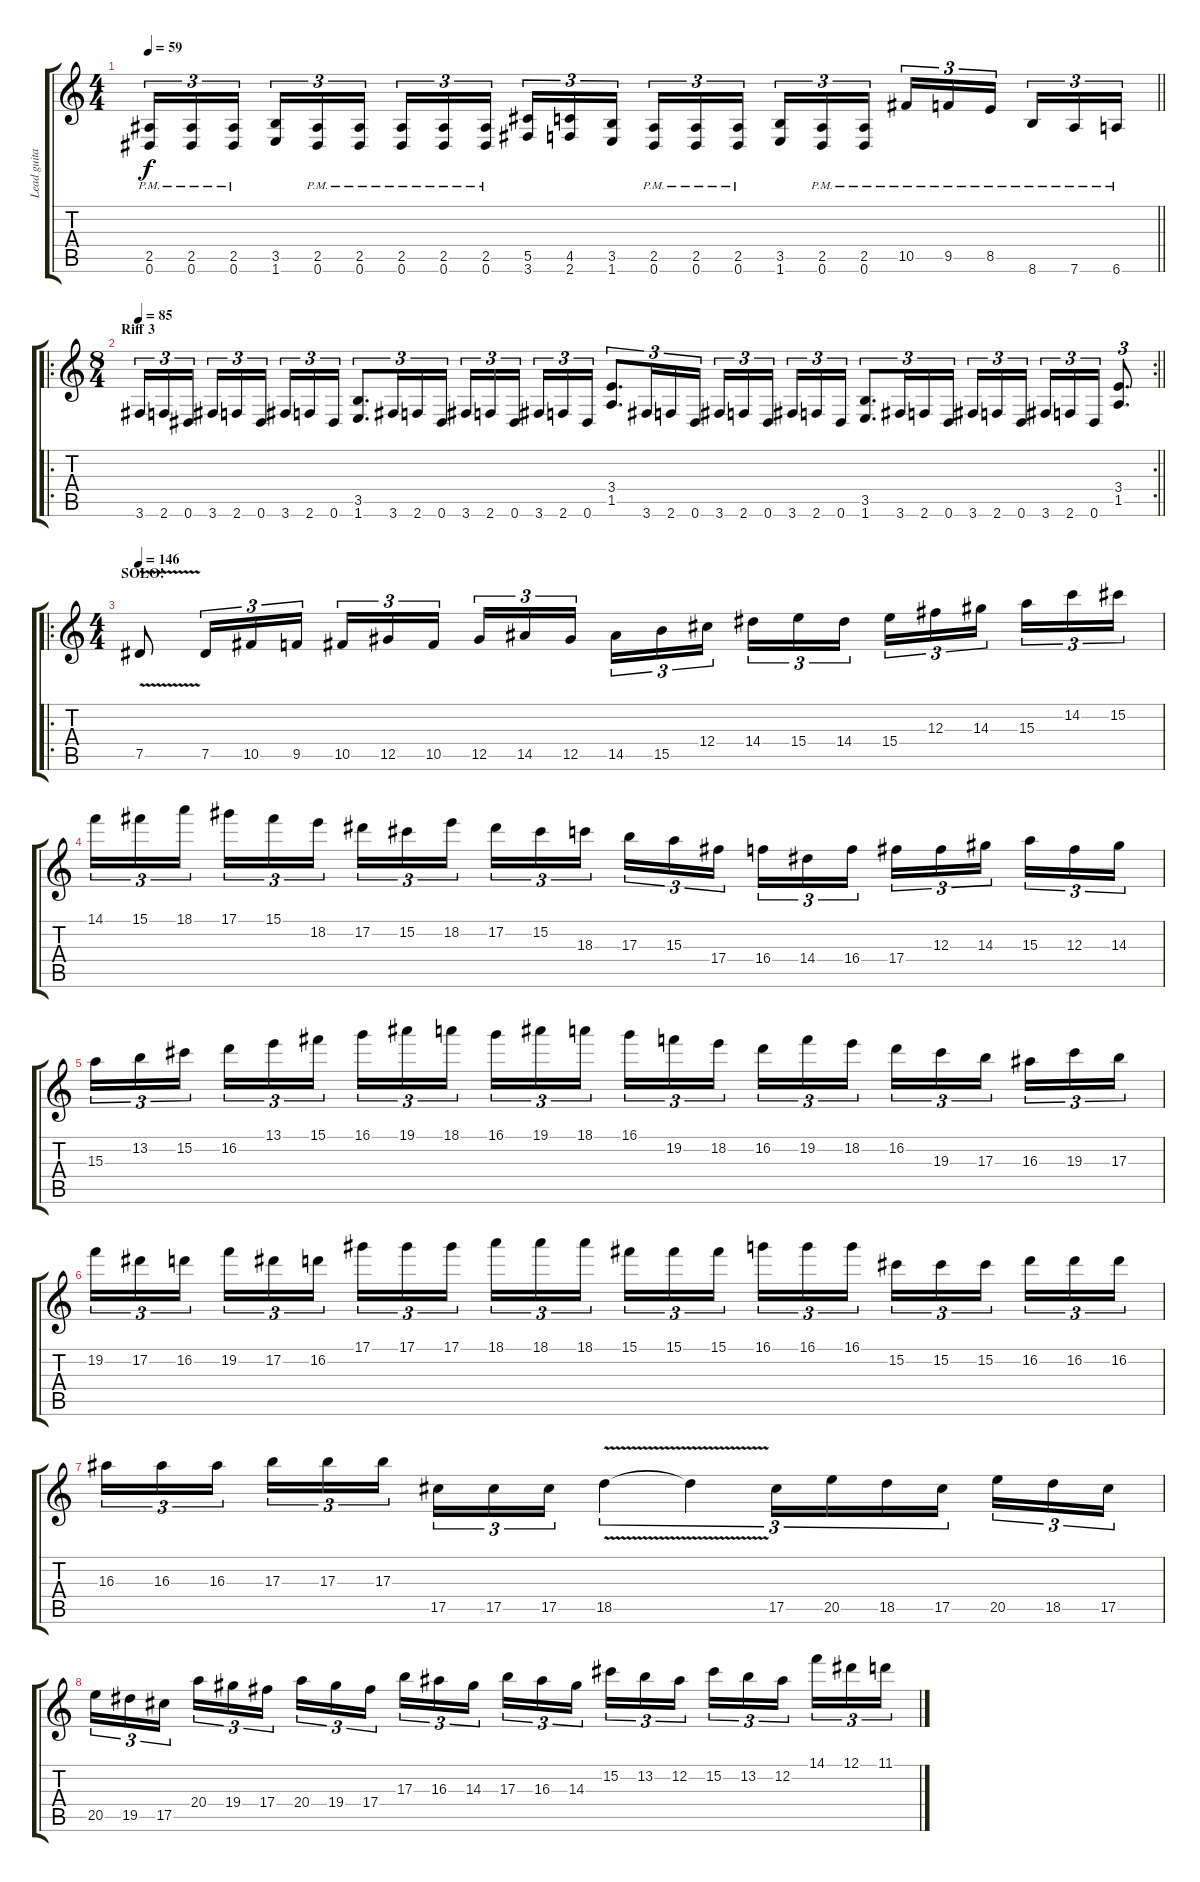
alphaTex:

\track ("Lead guitar" "Lead guita") {instrument distortionguitar}
\staff {score tabs}
\tuning (Eb4 Bb3 Gb3 Db3 Ab2 Eb2) {hide}
\ts (4 4)
\tempo 59
\clef g2
\barLineRight lightlight
\ks c
(2.5{pm} 0.6{pm}).16{tu (3 2) dy f} (2.5{pm} 0.6{pm}).16{tu (3 2)} (2.5{pm} 0.6{pm}).16{tu (3 2) beam splitsecondary} (3.5 1.6).16{tu (3 2)} (2.5{pm} 0.6{pm}).16{tu (3 2)} (2.5{pm} 0.6{pm}).16{tu (3 2)} (2.5{pm} 0.6{pm}).16{tu (3 2)} (2.5{pm} 0.6{pm}).16{tu (3 2)} (2.5{pm} 0.6{pm}).16{tu (3 2) beam splitsecondary} (5.5 3.6).16{tu (3 2)} (4.5 2.6).16{tu (3 2)} (3.5 1.6).16{tu (3 2)} (2.5{pm} 0.6{pm}).16{tu (3 2)} (2.5{pm} 0.6{pm}).16{tu (3 2)} (2.5{pm} 0.6{pm}).16{tu (3 2) beam splitsecondary} (3.5 1.6).16{tu (3 2)} (2.5{pm} 0.6{pm}).16{tu (3 2)} (2.5{pm} 0.6{pm}).16{tu (3 2)} 10.5{pm}.16{tu (3 2)} 9.5{pm}.16{tu (3 2)} 8.5{pm}.16{tu (3 2) beam splitsecondary} 8.6{pm}.16{tu (3 2)} 7.6{pm}.16{tu (3 2)} 6.6{pm}.16{tu (3 2)} |
\ro
\rc 2
\ts (8 4)
\section ("" "Riff 3")
\tempo 85
\barLineRight lightlight
3.6.16{tu (3 2)} 2.6.16{tu (3 2)} 0.6.16{tu (3 2) beam splitsecondary} 3.6.16{tu (3 2)} 2.6.16{tu (3 2)} 0.6.16{tu (3 2)} 3.6.16{tu (3 2)} 2.6.16{tu (3 2)} 0.6.16{tu (3 2)} (3.5 1.6).8{d tu (3 2)} 3.6.16{tu (3 2)} 2.6.16{tu (3 2)} 0.6.16{tu (3 2) beam splitsecondary} 3.6.16{tu (3 2)} 2.6.16{tu (3 2)} 0.6.16{tu (3 2)} 3.6.16{tu (3 2)} 2.6.16{tu (3 2)} 0.6.16{tu (3 2)} (3.4 1.5).8{d tu (3 2)} 3.6.16{tu (3 2)} 2.6.16{tu (3 2)} 0.6.16{tu (3 2) beam splitsecondary} 3.6.16{tu (3 2)} 2.6.16{tu (3 2)} 0.6.16{tu (3 2)} 3.6.16{tu (3 2)} 2.6.16{tu (3 2)} 0.6.16{tu (3 2)} (3.5 1.6).8{d tu (3 2)} 3.6.16{tu (3 2)} 2.6.16{tu (3 2)} 0.6.16{tu (3 2) beam splitsecondary} 3.6.16{tu (3 2)} 2.6.16{tu (3 2)} 0.6.16{tu (3 2)} 3.6.16{tu (3 2)} 2.6.16{tu (3 2)} 0.6.16{tu (3 2)} (3.4 1.5).8{d tu (3 2)} |
\ro
\ts (4 4)
\section ("" "SOLO!")
\tempo 146
7.5{v}.8 7.5.16{tu (3 2)} 10.5.16{tu (3 2)} 9.5.16{tu (3 2)} 10.5.16{tu (3 2)} 12.5.16{tu (3 2)} 10.5.16{tu (3 2) beam splitsecondary} 12.5.16{tu (3 2)} 14.5.16{tu (3 2)} 12.5.16{tu (3 2)} 14.5.16{tu (3 2)} 15.5.16{tu (3 2)} 12.4.16{tu (3 2) beam splitsecondary} 14.4.16{tu (3 2)} 15.4.16{tu (3 2)} 14.4.16{tu (3 2)} 15.4.16{tu (3 2)} 12.3.16{tu (3 2)} 14.3.16{tu (3 2) beam splitsecondary} 15.3.16{tu (3 2)} 14.2.16{tu (3 2)} 15.2.16{tu (3 2)} |
14.1.16{tu (3 2)} 15.1.16{tu (3 2)} 18.1.16{tu (3 2) beam splitsecondary} 17.1.16{tu (3 2)} 15.1.16{tu (3 2)} 18.2.16{tu (3 2)} 17.2.16{tu (3 2)} 15.2.16{tu (3 2)} 18.2.16{tu (3 2) beam splitsecondary} 17.2.16{tu (3 2)} 15.2.16{tu (3 2)} 18.3.16{tu (3 2)} 17.3.16{tu (3 2)} 15.3.16{tu (3 2)} 17.4.16{tu (3 2) beam splitsecondary} 16.4.16{tu (3 2)} 14.4.16{tu (3 2)} 16.4.16{tu (3 2)} 17.4.16{tu (3 2)} 12.3.16{tu (3 2)} 14.3.16{tu (3 2) beam splitsecondary} 15.3.16{tu (3 2)} 12.3.16{tu (3 2)} 14.3.16{tu (3 2)} |
15.3.16{tu (3 2)} 13.2.16{tu (3 2)} 15.2.16{tu (3 2) beam splitsecondary} 16.2.16{tu (3 2)} 13.1.16{tu (3 2)} 15.1.16{tu (3 2)} 16.1.16{tu (3 2)} 19.1.16{tu (3 2)} 18.1.16{tu (3 2) beam splitsecondary} 16.1.16{tu (3 2)} 19.1.16{tu (3 2)} 18.1.16{tu (3 2)} 16.1.16{tu (3 2)} 19.2.16{tu (3 2)} 18.2.16{tu (3 2) beam splitsecondary} 16.2.16{tu (3 2)} 19.2.16{tu (3 2)} 18.2.16{tu (3 2)} 16.2.16{tu (3 2)} 19.3.16{tu (3 2)} 17.3.16{tu (3 2) beam splitsecondary} 16.3.16{tu (3 2)} 19.3.16{tu (3 2)} 17.3.16{tu (3 2)} |
19.2.16{tu (3 2)} 17.2.16{tu (3 2)} 16.2.16{tu (3 2) beam splitsecondary} 19.2.16{tu (3 2)} 17.2.16{tu (3 2)} 16.2.16{tu (3 2)} 17.1.16{tu (3 2)} 17.1.16{tu (3 2)} 17.1.16{tu (3 2) beam splitsecondary} 18.1.16{tu (3 2)} 18.1.16{tu (3 2)} 18.1.16{tu (3 2)} 15.1.16{tu (3 2)} 15.1.16{tu (3 2)} 15.1.16{tu (3 2) beam splitsecondary} 16.1.16{tu (3 2)} 16.1.16{tu (3 2)} 16.1.16{tu (3 2)} 15.2.16{tu (3 2)} 15.2.16{tu (3 2)} 15.2.16{tu (3 2) beam splitsecondary} 16.2.16{tu (3 2)} 16.2.16{tu (3 2)} 16.2.16{tu (3 2)} |
16.3.16{tu (3 2)} 16.3.16{tu (3 2)} 16.3.16{tu (3 2) beam splitsecondary} 17.3.16{tu (3 2)} 17.3.16{tu (3 2)} 17.3.16{tu (3 2)} 17.5.16{tu (3 2)} 17.5.16{tu (3 2)} 17.5.16{tu (3 2)} 18.5{v}.4{tu (3 2)} 18.5{t}.4{tu (3 2)} 17.5.16{tu (3 2)} 20.5.16{tu (3 2)} 18.5.16{tu (3 2)} 17.5.16{tu (3 2) beam splitsecondary} 20.5.16{tu (3 2)} 18.5.16{tu (3 2)} 17.5.16{tu (3 2)} |
20.5.16{tu (3 2)} 19.5.16{tu (3 2)} 17.5.16{tu (3 2) beam splitsecondary} 20.4.16{tu (3 2)} 19.4.16{tu (3 2)} 17.4.16{tu (3 2)} 20.4.16{tu (3 2)} 19.4.16{tu (3 2)} 17.4.16{tu (3 2) beam splitsecondary} 17.3.16{tu (3 2)} 16.3.16{tu (3 2)} 14.3.16{tu (3 2)} 17.3.16{tu (3 2)} 16.3.16{tu (3 2)} 14.3.16{tu (3 2) beam splitsecondary} 15.2.16{tu (3 2)} 13.2.16{tu (3 2)} 12.2.16{tu (3 2)} 15.2.16{tu (3 2)} 13.2.16{tu (3 2)} 12.2.16{tu (3 2) beam splitsecondary} 14.1.16{tu (3 2)} 12.1.16{tu (3 2)} 11.1.16{tu (3 2)}
